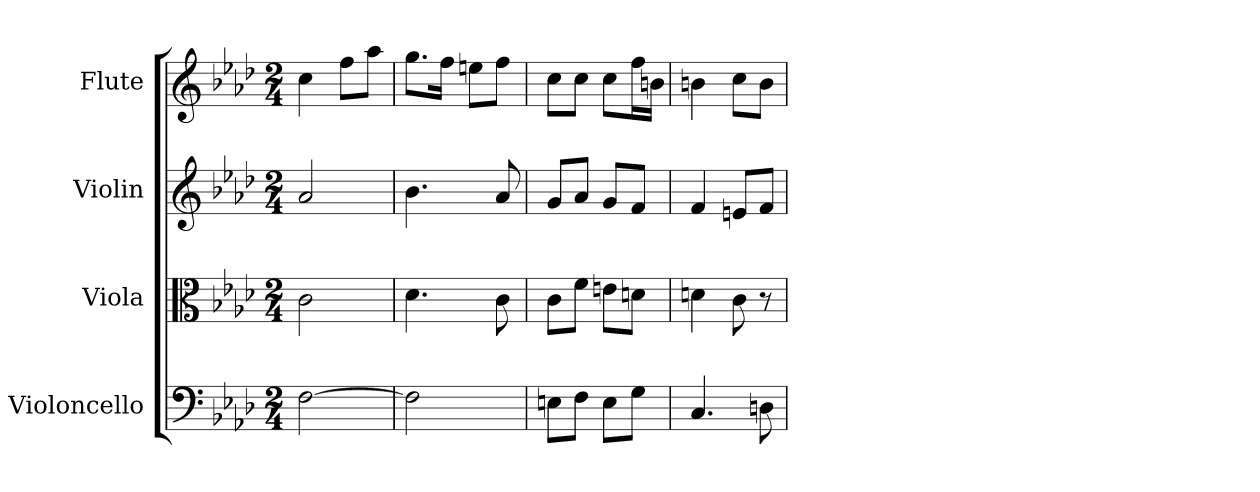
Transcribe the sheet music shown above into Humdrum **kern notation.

**kern	**kern	**kern	**kern
*part4	*part3	*part2	*part1
*staff4	*staff3	*staff2	*staff1
*I"Violoncello	*I"Viola	*I"Violin	*I"Flute
*I'Vc	*I'Vla	*I'Vln	*I'Fl
*clefF4	*clefC3	*	*
*k[b-e-a-d-]	*k[b-e-a-d-]	*k[b-e-a-d-]	*k[b-e-a-d-]
*f:	*f:	*f:	*f:
*M2/4	*M2/4	*M2/4	*M2/4
*MM92	*MM92	*MM92	*MM92
=	=	=	=
[2F	2c	2a-	4cc
.	.	.	8ffL
.	.	.	8aa-J
=2	=2	=2	=2
2F]	4.d-	4.b-	8.ggL
.	.	.	16ffJk
.	.	.	8eenL
.	8c	8a-	8ffJ
=3	=3	=3	=3
8En\L	8c\L	8gL	8ccL
8F\J	8f\J	8a-J	8ccJ
8E\L	8en\L	8gL	8ccL
8G\J	8dn\J	8fJ	16ffL
.	.	.	16bnJJ
=4	=4	=4	=4
4.C	4dn	4f	4bn
.	8c	8enL	8ccL
8Dn	8r	8fJ	8bJ
=	=	=	=
*-	*-	*-	*-
